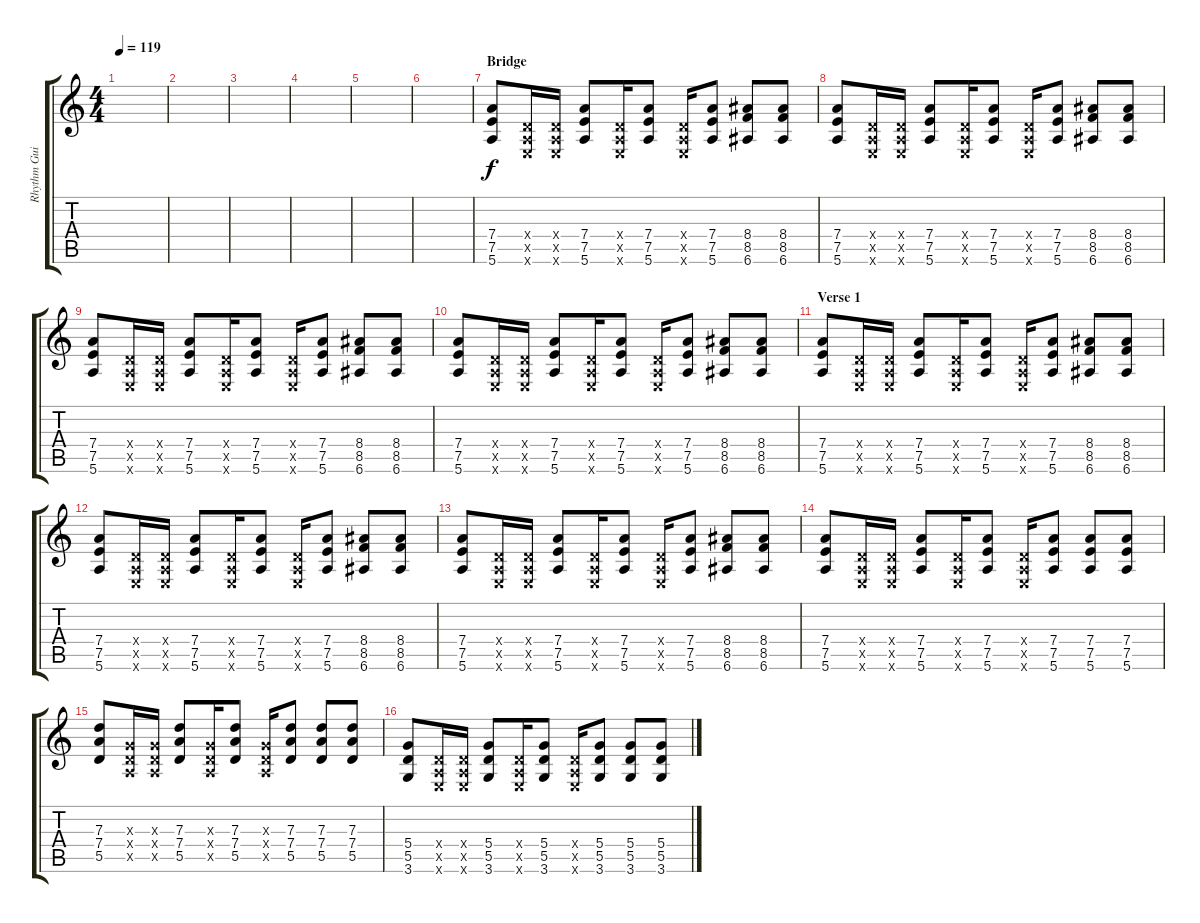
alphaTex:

\track ("Rhythm Guitar" "Rhythm Gui") {instrument distortionguitar}
\staff {score tabs}
\tuning (E4 B3 G3 D3 A2 E2) {hide}
\ts (4 4)
\tempo 119
\clef g2
\ks c
|
|
|
|
|
|
\section ("" "Bridge")
(7.4 7.5 5.6).8 (0.4{x} 0.5{x} 0.6{x}).16 (0.4{x} 0.5{x} 0.6{x}).16 (7.4 7.5 5.6).8 (0.4{x} 0.5{x} 0.6{x}).16 (7.4 7.5 5.6).8 (0.4{x} 0.5{x} 0.6{x}).16 (7.4 7.5 5.6).8 (8.4 8.5 6.6).8 (8.4 8.5 6.6).8 |
(7.4 7.5 5.6).8 (0.4{x} 0.5{x} 0.6{x}).16 (0.4{x} 0.5{x} 0.6{x}).16 (7.4 7.5 5.6).8 (0.4{x} 0.5{x} 0.6{x}).16 (7.4 7.5 5.6).8 (0.4{x} 0.5{x} 0.6{x}).16 (7.4 7.5 5.6).8 (8.4 8.5 6.6).8 (8.4 8.5 6.6).8 |
(7.4 7.5 5.6).8 (0.4{x} 0.5{x} 0.6{x}).16 (0.4{x} 0.5{x} 0.6{x}).16 (7.4 7.5 5.6).8 (0.4{x} 0.5{x} 0.6{x}).16 (7.4 7.5 5.6).8 (0.4{x} 0.5{x} 0.6{x}).16 (7.4 7.5 5.6).8 (8.4 8.5 6.6).8 (8.4 8.5 6.6).8 |
(7.4 7.5 5.6).8 (0.4{x} 0.5{x} 0.6{x}).16 (0.4{x} 0.5{x} 0.6{x}).16 (7.4 7.5 5.6).8 (0.4{x} 0.5{x} 0.6{x}).16 (7.4 7.5 5.6).8 (0.4{x} 0.5{x} 0.6{x}).16 (7.4 7.5 5.6).8 (8.4 8.5 6.6).8 (8.4 8.5 6.6).8 |
\section ("" "Verse 1")
(7.4 7.5 5.6).8 (0.4{x} 0.5{x} 0.6{x}).16 (0.4{x} 0.5{x} 0.6{x}).16 (7.4 7.5 5.6).8 (0.4{x} 0.5{x} 0.6{x}).16 (7.4 7.5 5.6).8 (0.4{x} 0.5{x} 0.6{x}).16 (7.4 7.5 5.6).8 (8.4 8.5 6.6).8 (8.4 8.5 6.6).8 |
(7.4 7.5 5.6).8 (0.4{x} 0.5{x} 0.6{x}).16 (0.4{x} 0.5{x} 0.6{x}).16 (7.4 7.5 5.6).8 (0.4{x} 0.5{x} 0.6{x}).16 (7.4 7.5 5.6).8 (0.4{x} 0.5{x} 0.6{x}).16 (7.4 7.5 5.6).8 (8.4 8.5 6.6).8 (8.4 8.5 6.6).8 |
(7.4 7.5 5.6).8 (0.4{x} 0.5{x} 0.6{x}).16 (0.4{x} 0.5{x} 0.6{x}).16 (7.4 7.5 5.6).8 (0.4{x} 0.5{x} 0.6{x}).16 (7.4 7.5 5.6).8 (0.4{x} 0.5{x} 0.6{x}).16 (7.4 7.5 5.6).8 (8.4 8.5 6.6).8 (8.4 8.5 6.6).8 |
(7.4 7.5 5.6).8 (0.4{x} 0.5{x} 0.6{x}).16 (0.4{x} 0.5{x} 0.6{x}).16 (7.4 7.5 5.6).8 (0.4{x} 0.5{x} 0.6{x}).16 (7.4 7.5 5.6).8 (0.4{x} 0.5{x} 0.6{x}).16 (7.4 7.5 5.6).8 (7.4 7.5 5.6).8 (7.4 7.5 5.6).8 |
(7.3 7.4 5.5).8 (0.3{x} 0.4{x} 0.5{x}).16 (0.3{x} 0.4{x} 0.5{x}).16 (7.3 7.4 5.5).8 (0.3{x} 0.4{x} 0.5{x}).16 (7.3 7.4 5.5).8 (0.3{x} 0.4{x} 0.5{x}).16 (7.3 7.4 5.5).8 (7.3 7.4 5.5).8 (7.3 7.4 5.5).8 |
(5.4 5.5 3.6).8 (0.4{x} 0.5{x} 0.6{x}).16 (0.4{x} 0.5{x} 0.6{x}).16 (5.4 5.5 3.6).8 (0.4{x} 0.5{x} 0.6{x}).16 (5.4 5.5 3.6).8 (0.4{x} 0.5{x} 0.6{x}).16 (5.4 5.5 3.6).8 (5.4 5.5 3.6).8 (5.4 5.5 3.6).8
